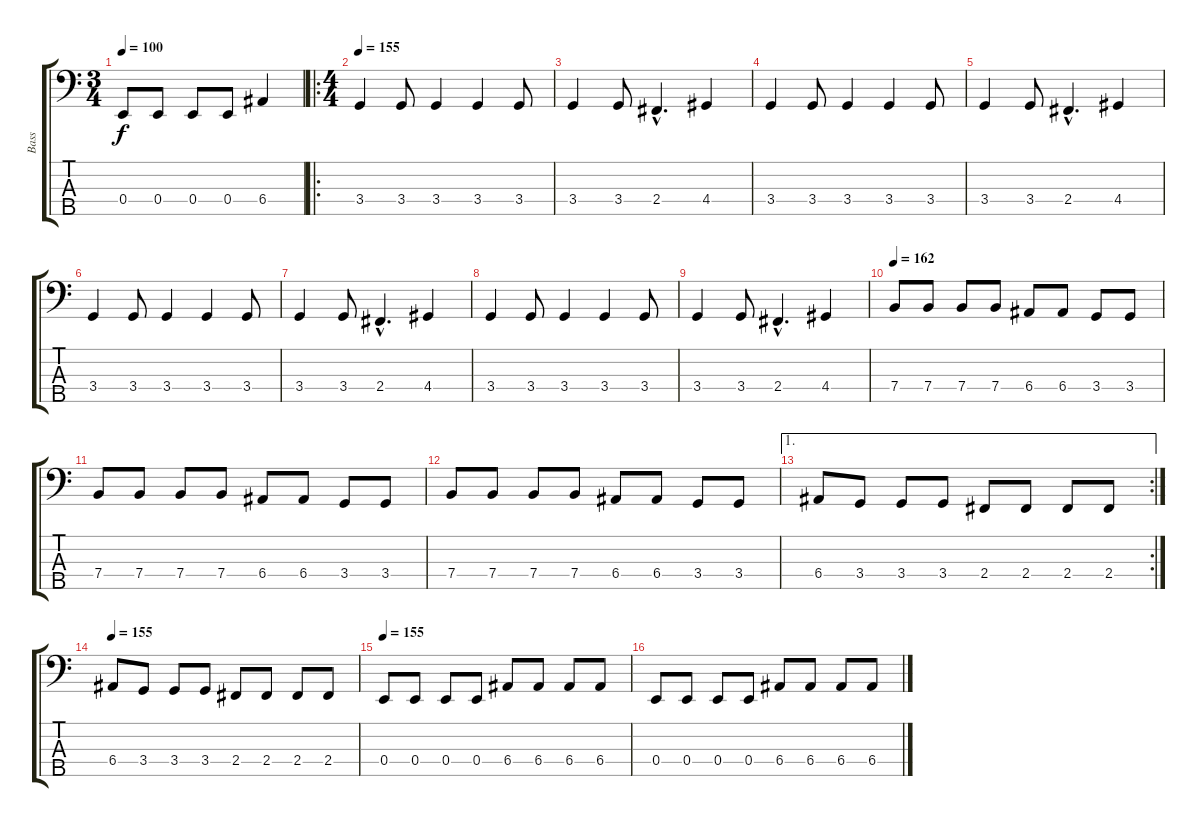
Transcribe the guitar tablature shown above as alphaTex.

\track ("Bass" "Bass") {instrument electricbassfinger}
\staff {score tabs}
\tuning (G2 D2 A1 E1 B0) {hide}
\ts (3 4)
\tempo 100
\clef f4
\ks c
0.4.8{dy f} 0.4.8 0.4.8 0.4.8 6.4.4 |
\ro
\ts (4 4)
\tempo 155
3.4.4 3.4.8 3.4.4 3.4.4 3.4.8 |
3.4.4 3.4.8 2.4{hac}.4{d} 4.4.4 |
3.4.4 3.4.8 3.4.4 3.4.4 3.4.8 |
3.4.4 3.4.8 2.4{hac}.4{d} 4.4.4 |
3.4.4 3.4.8 3.4.4 3.4.4 3.4.8 |
3.4.4 3.4.8 2.4{hac}.4{d} 4.4.4 |
3.4.4 3.4.8 3.4.4 3.4.4 3.4.8 |
3.4.4 3.4.8 2.4{hac}.4{d} 4.4.4 |
\tempo 162
7.4.8 7.4.8 7.4.8 7.4.8 6.4.8 6.4.8 3.4.8 3.4.8 |
7.4.8 7.4.8 7.4.8 7.4.8 6.4.8 6.4.8 3.4.8 3.4.8 |
7.4.8 7.4.8 7.4.8 7.4.8 6.4.8 6.4.8 3.4.8 3.4.8 |
\ae 1
\rc 2
6.4.8 3.4.8 3.4.8 3.4.8 2.4.8 2.4.8 2.4.8 2.4.8 |
\tempo 155
6.4.8 3.4.8 3.4.8 3.4.8 2.4.8 2.4.8 2.4.8 2.4.8 |
\tempo 155
0.4.8 0.4.8 0.4.8 0.4.8 6.4.8 6.4.8 6.4.8 6.4.8 |
0.4.8 0.4.8 0.4.8 0.4.8 6.4.8 6.4.8 6.4.8 6.4.8
